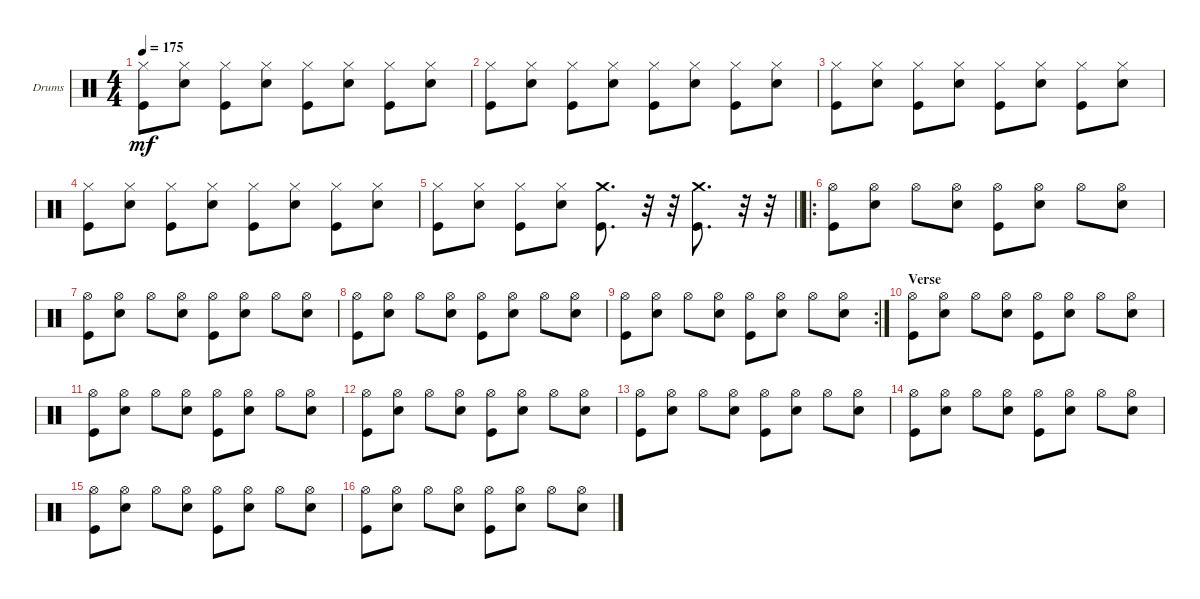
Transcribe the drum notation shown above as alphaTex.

\bracketExtendMode groupsimilarinstruments
\firstSystemTrackNameOrientation horizontal
\otherSystemsTrackNameOrientation horizontal
\track ("Drums" "Drums") {instrument percussion}
\staff {score}
\articulation defaults
\ts (4 4)
\tempo 175
\clef neutral
\ks c
("Kick (hit)" "Hi-Hat (closed)").8{dy mf} ("Snare (hit) 2" "Hi-Hat (closed)").8 ("Kick (hit)" "Hi-Hat (closed)").8 ("Snare (hit) 2" "Hi-Hat (closed)").8 ("Kick (hit)" "Hi-Hat (closed)").8 ("Snare (hit) 2" "Hi-Hat (closed)").8 ("Kick (hit)" "Hi-Hat (closed)").8 ("Snare (hit) 2" "Hi-Hat (closed)").8 |
("Kick (hit)" "Hi-Hat (closed)").8 ("Snare (hit) 2" "Hi-Hat (closed)").8 ("Kick (hit)" "Hi-Hat (closed)").8 ("Snare (hit) 2" "Hi-Hat (closed)").8 ("Kick (hit)" "Hi-Hat (closed)").8 ("Snare (hit) 2" "Hi-Hat (closed)").8 ("Kick (hit)" "Hi-Hat (closed)").8 ("Snare (hit) 2" "Hi-Hat (closed)").8 |
("Kick (hit)" "Hi-Hat (closed)").8 ("Snare (hit) 2" "Hi-Hat (closed)").8 ("Kick (hit)" "Hi-Hat (closed)").8 ("Snare (hit) 2" "Hi-Hat (closed)").8 ("Kick (hit)" "Hi-Hat (closed)").8 ("Snare (hit) 2" "Hi-Hat (closed)").8 ("Kick (hit)" "Hi-Hat (closed)").8 ("Snare (hit) 2" "Hi-Hat (closed)").8 |
("Kick (hit)" "Hi-Hat (closed)").8 ("Snare (hit) 2" "Hi-Hat (closed)").8 ("Kick (hit)" "Hi-Hat (closed)").8 ("Snare (hit) 2" "Hi-Hat (closed)").8 ("Kick (hit)" "Hi-Hat (closed)").8 ("Snare (hit) 2" "Hi-Hat (closed)").8 ("Kick (hit)" "Hi-Hat (closed)").8 ("Snare (hit) 2" "Hi-Hat (closed)").8 |
\barLineRight lightlight
("Kick (hit)" "Hi-Hat (closed)").8 ("Snare (hit) 2" "Hi-Hat (closed)").8 ("Kick (hit)" "Hi-Hat (closed)").8 ("Snare (hit) 2" "Hi-Hat (closed)").8 ("Kick (hit)" "Crash medium (hit)").8{d} r.32 r.32 ("Kick (hit)" "Crash medium (hit)").8{d} r.32 r.32 |
\ro
("Kick (hit)" "Hi-Hat (open)").8 ("Snare (hit) 2" "Hi-Hat (open)").8 "Hi-Hat (open)".8 ("Snare (hit) 2" "Hi-Hat (open)").8 ("Kick (hit)" "Hi-Hat (open)").8 ("Snare (hit) 2" "Hi-Hat (open)").8 "Hi-Hat (open)".8 ("Snare (hit) 2" "Hi-Hat (open)").8 |
("Kick (hit)" "Hi-Hat (open)").8 ("Snare (hit) 2" "Hi-Hat (open)").8 "Hi-Hat (open)".8 ("Snare (hit) 2" "Hi-Hat (open)").8 ("Kick (hit)" "Hi-Hat (open)").8 ("Snare (hit) 2" "Hi-Hat (open)").8 "Hi-Hat (open)".8 ("Snare (hit) 2" "Hi-Hat (open)").8 |
("Kick (hit)" "Hi-Hat (open)").8 ("Snare (hit) 2" "Hi-Hat (open)").8 "Hi-Hat (open)".8 ("Snare (hit) 2" "Hi-Hat (open)").8 ("Kick (hit)" "Hi-Hat (open)").8 ("Snare (hit) 2" "Hi-Hat (open)").8 "Hi-Hat (open)".8 ("Snare (hit) 2" "Hi-Hat (open)").8 |
\rc 2
("Kick (hit)" "Hi-Hat (open)").8 ("Snare (hit) 2" "Hi-Hat (open)").8 "Hi-Hat (open)".8 ("Snare (hit) 2" "Hi-Hat (open)").8 ("Kick (hit)" "Hi-Hat (open)").8 ("Snare (hit) 2" "Hi-Hat (open)").8 "Hi-Hat (open)".8 ("Snare (hit) 2" "Hi-Hat (open)").8 |
\section ("" "Verse")
("Kick (hit)" "Hi-Hat (open)").8 ("Snare (hit) 2" "Hi-Hat (open)").8 "Hi-Hat (open)".8 ("Snare (hit) 2" "Hi-Hat (open)").8 ("Kick (hit)" "Hi-Hat (open)").8 ("Snare (hit) 2" "Hi-Hat (open)").8 "Hi-Hat (open)".8 ("Snare (hit) 2" "Hi-Hat (open)").8 |
("Kick (hit)" "Hi-Hat (open)").8 ("Snare (hit) 2" "Hi-Hat (open)").8 "Hi-Hat (open)".8 ("Snare (hit) 2" "Hi-Hat (open)").8 ("Kick (hit)" "Hi-Hat (open)").8 ("Snare (hit) 2" "Hi-Hat (open)").8 "Hi-Hat (open)".8 ("Snare (hit) 2" "Hi-Hat (open)").8 |
("Kick (hit)" "Hi-Hat (open)").8 ("Snare (hit) 2" "Hi-Hat (open)").8 "Hi-Hat (open)".8 ("Snare (hit) 2" "Hi-Hat (open)").8 ("Kick (hit)" "Hi-Hat (open)").8 ("Snare (hit) 2" "Hi-Hat (open)").8 "Hi-Hat (open)".8 ("Snare (hit) 2" "Hi-Hat (open)").8 |
("Kick (hit)" "Hi-Hat (open)").8 ("Snare (hit) 2" "Hi-Hat (open)").8 "Hi-Hat (open)".8 ("Snare (hit) 2" "Hi-Hat (open)").8 ("Kick (hit)" "Hi-Hat (open)").8 ("Snare (hit) 2" "Hi-Hat (open)").8 "Hi-Hat (open)".8 ("Snare (hit) 2" "Hi-Hat (open)").8 |
("Kick (hit)" "Hi-Hat (open)").8 ("Snare (hit) 2" "Hi-Hat (open)").8 "Hi-Hat (open)".8 ("Snare (hit) 2" "Hi-Hat (open)").8 ("Kick (hit)" "Hi-Hat (open)").8 ("Snare (hit) 2" "Hi-Hat (open)").8 "Hi-Hat (open)".8 ("Snare (hit) 2" "Hi-Hat (open)").8 |
("Kick (hit)" "Hi-Hat (open)").8 ("Snare (hit) 2" "Hi-Hat (open)").8 "Hi-Hat (open)".8 ("Snare (hit) 2" "Hi-Hat (open)").8 ("Kick (hit)" "Hi-Hat (open)").8 ("Snare (hit) 2" "Hi-Hat (open)").8 "Hi-Hat (open)".8 ("Snare (hit) 2" "Hi-Hat (open)").8 |
("Kick (hit)" "Hi-Hat (open)").8 ("Snare (hit) 2" "Hi-Hat (open)").8 "Hi-Hat (open)".8 ("Snare (hit) 2" "Hi-Hat (open)").8 ("Kick (hit)" "Hi-Hat (open)").8 ("Snare (hit) 2" "Hi-Hat (open)").8 "Hi-Hat (open)".8 ("Snare (hit) 2" "Hi-Hat (open)").8
